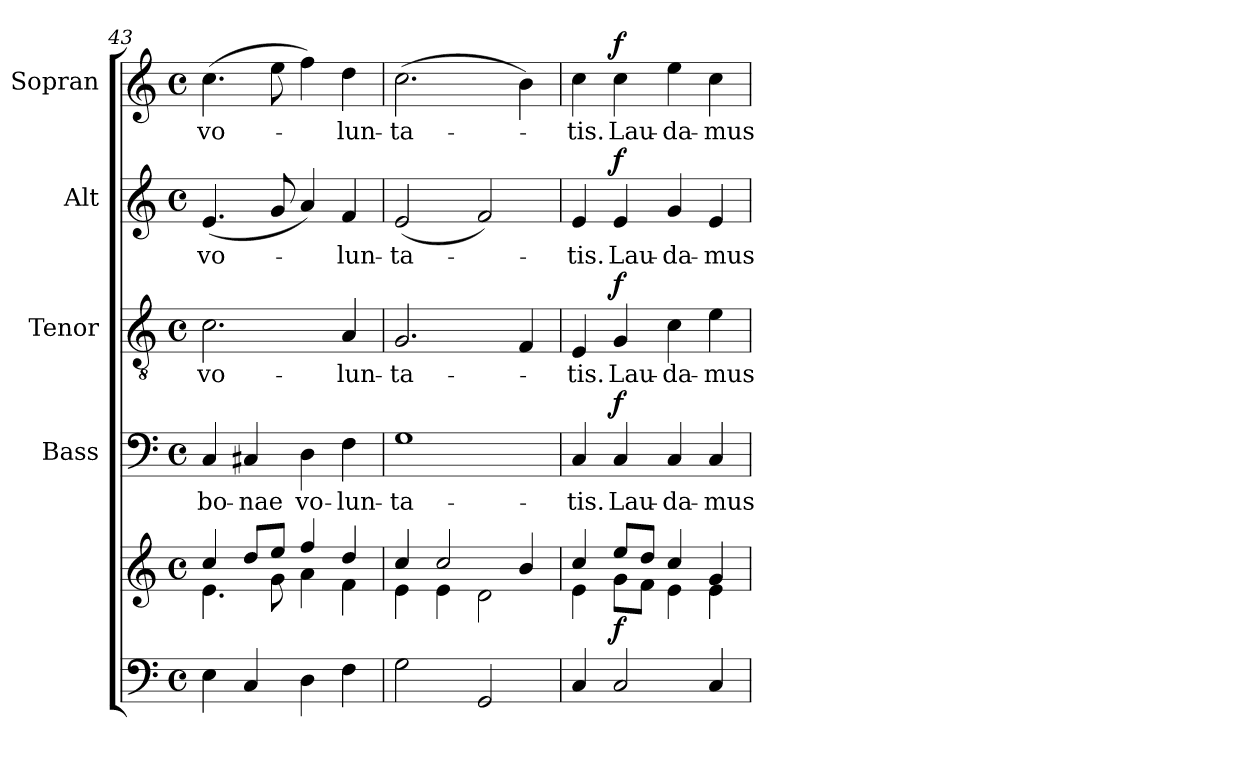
**kern	**kern	**dynam	**kern	**text	**dynam	**kern	**text	**dynam	**kern	**text	**dynam	**kern	**text	**dynam
*part5	*part5	*part5	*part4	*part4	*part4	*part3	*part3	*part3	*part2	*part2	*part2	*part1	*part1	*part1
*staff6	*staff5	*staff5/6	*staff4	*staff4	*staff4	*staff3	*staff3	*staff3	*staff2	*staff2	*staff2	*staff1	*staff1	*staff1
*	*	*	*I"Bass	*	*	*I"Tenor	*	*	*I"Alt	*	*	*I"Sopran	*	*
*	*	*	*I'B.	*	*	*I'T.	*	*	*I'A.	*	*	*I'S.	*	*
*clefF4	*clefG2	*	*clefF4	*	*	*clefGv2	*	*	*clefG2	*	*	*clefG2	*	*
*k[]	*k[]	*	*k[]	*	*	*k[]	*	*	*k[]	*	*	*k[]	*	*
*C:	*C:	*	*C:	*	*	*C:	*	*	*C:	*	*	*C:	*	*
*M4/4	*M4/4	*	*M4/4	*	*	*M4/4	*	*	*M4/4	*	*	*M4/4	*	*
*met(c)	*met(c)	*	*met(c)	*	*	*met(c)	*	*	*met(c)	*	*	*met(c)	*	*
=43	=43	=43	=43	=43	=43	=43	=43	=43	=43	=43	=43	=43	=43	=43
*	*^	*	*	*	*	*	*	*	*	*	*	*	*	*
!	!	!	!	!	!LO:LY:b	!	!	!LO:LY:b	!	!	!LO:LY:b	!	!	!LO:LY:b	!
4E\	4cc/	4.e\	.	4C/	bo-	.	2.c\	vo-	.	(<4.e/	vo-	.	(>4.cc\	vo-	.
!	!	!	!	!	!LO:LY:b	!	!	!	!	!	!	!	!	!	!
4C/	8dd/L	.	.	4C#X/	-nae	.	.	.	.	.	.	.	.	.	.
.	8ee/J	8g\	.	.	.	.	.	.	.	8g/	.	.	8ee\	.	.
!	!	!	!	!	!LO:LY:b	!	!	!	!	!	!	!	!	!	!
4D\	4ff/	4a\	.	4D\	vo-	.	.	.	.	4a/)	.	.	4ff\)	.	.
!	!	!	!	!	!LO:LY:b	!	!	!LO:LY:b	!	!	!LO:LY:b	!	!	!LO:LY:b	!
4F\	4dd/	4f\	.	4F\	-lun-	.	4A/	-lun-	.	4f/	-lun-	.	4dd\	-lun-	.
!!LO:PB:g=z
=44	=44	=44	=44	=44	=44	=44	=44	=44	=44	=44	=44	=44	=44	=44	=44
!	!	!	!	!	!LO:LY:b	!	!	!LO:LY:b	!	!	!LO:LY:b	!	!	!LO:LY:b	!
2G\	4cc/	4e\	.	1G	-ta-	.	2.G/	-ta-	.	(<2e/	-ta-	.	(>2.cc\	-ta-	.
.	2cc/	4e\	.	.	.	.	.	.	.	.	.	.	.	.	.
2GG/	.	2d\	.	.	.	.	.	.	.	2f/)	.	.	.	.	.
.	4b/	.	.	.	.	.	4F/	.	.	.	.	.	4b\)	.	.
=45	=45	=45	=45	=45	=45	=45	=45	=45	=45	=45	=45	=45	=45	=45	=45
!	!	!	!	!	!LO:LY:b	!	!	!LO:LY:b	!	!	!LO:LY:b	!	!	!LO:LY:b	!
4C/	4cc/	4e\	.	4C/	-tis.	.	4E/	-tis.	.	4e/	-tis.	.	4cc\	-tis.	.
!	!	!	!LO:DY:b	!	!LO:LY:b	!LO:DY:a	!	!LO:LY:b	!LO:DY:a	!	!LO:LY:b	!LO:DY:a	!	!LO:LY:b	!LO:DY:a
2C/	8ee/L	8g\L	f	4C/	Lau-	f	4G/	Lau-	f	4e/	Lau-	f	4cc\	Lau-	f
.	8dd/J	8f\J	.	.	.	.	.	.	.	.	.	.	.	.	.
!	!	!	!	!	!LO:LY:b	!	!	!LO:LY:b	!	!	!LO:LY:b	!	!	!LO:LY:b	!
.	4cc/	4e\	.	4C/	-da-	.	4c\	-da-	.	4g/	-da-	.	4ee\	-da-	.
!	!	!	!	!	!LO:LY:b	!	!	!LO:LY:b	!	!	!LO:LY:b	!	!	!LO:LY:b	!
4C/	4g/	4e\	.	4C/	-mus	.	4e\	-mus	.	4e/	-mus	.	4cc\	-mus	.
*	*v	*v	*	*	*	*	*	*	*	*	*	*	*	*	*
=	=	=	=	=	=	=	=	=	=	=	=	=	=	=
*-	*-	*-	*-	*-	*-	*-	*-	*-	*-	*-	*-	*-	*-	*-
